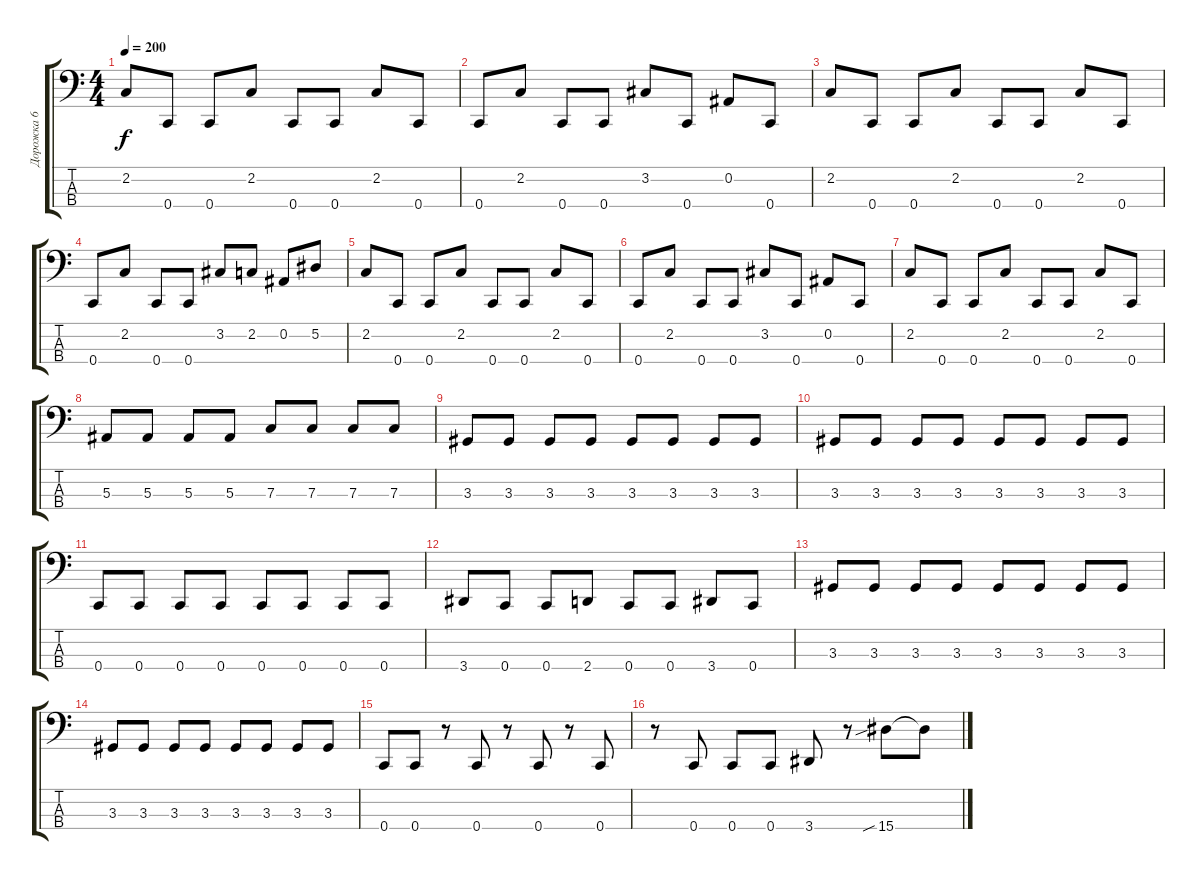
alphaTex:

\track ("Дорожка 6" "Дорожка 6") {instrument electricbasspick}
\staff {score tabs}
\tuning (Eb2 Bb1 F1 C1) {hide}
\ts (4 4)
\tempo 200
\clef f4
\ks c
2.2.8{dy f} 0.4.8 0.4.8 2.2.8 0.4.8 0.4.8 2.2.8 0.4.8 |
0.4.8 2.2.8 0.4.8 0.4.8 3.2.8 0.4.8 0.2.8 0.4.8 |
2.2.8 0.4.8 0.4.8 2.2.8 0.4.8 0.4.8 2.2.8 0.4.8 |
0.4.8 2.2.8 0.4.8 0.4.8 3.2.8 2.2.8 0.2.8 5.2.8 |
2.2.8 0.4.8 0.4.8 2.2.8 0.4.8 0.4.8 2.2.8 0.4.8 |
0.4.8 2.2.8 0.4.8 0.4.8 3.2.8 0.4.8 0.2.8 0.4.8 |
2.2.8 0.4.8 0.4.8 2.2.8 0.4.8 0.4.8 2.2.8 0.4.8 |
5.3.8 5.3.8 5.3.8 5.3.8 7.3.8 7.3.8 7.3.8 7.3.8 |
3.3.8 3.3.8 3.3.8 3.3.8 3.3.8 3.3.8 3.3.8 3.3.8 |
3.3.8 3.3.8 3.3.8 3.3.8 3.3.8 3.3.8 3.3.8 3.3.8 |
0.4.8 0.4.8 0.4.8 0.4.8 0.4.8 0.4.8 0.4.8 0.4.8 |
3.4.8 0.4.8 0.4.8 2.4.8 0.4.8 0.4.8 3.4.8 0.4.8 |
3.3.8 3.3.8 3.3.8 3.3.8 3.3.8 3.3.8 3.3.8 3.3.8 |
3.3.8 3.3.8 3.3.8 3.3.8 3.3.8 3.3.8 3.3.8 3.3.8 |
0.4.8 0.4.8 r.8 0.4.8 r.8 0.4.8 r.8 0.4.8 |
r.8 0.4.8 0.4.8 0.4.8 3.4.8 r.8 15.4{sib}.8 15.4{t}.8
